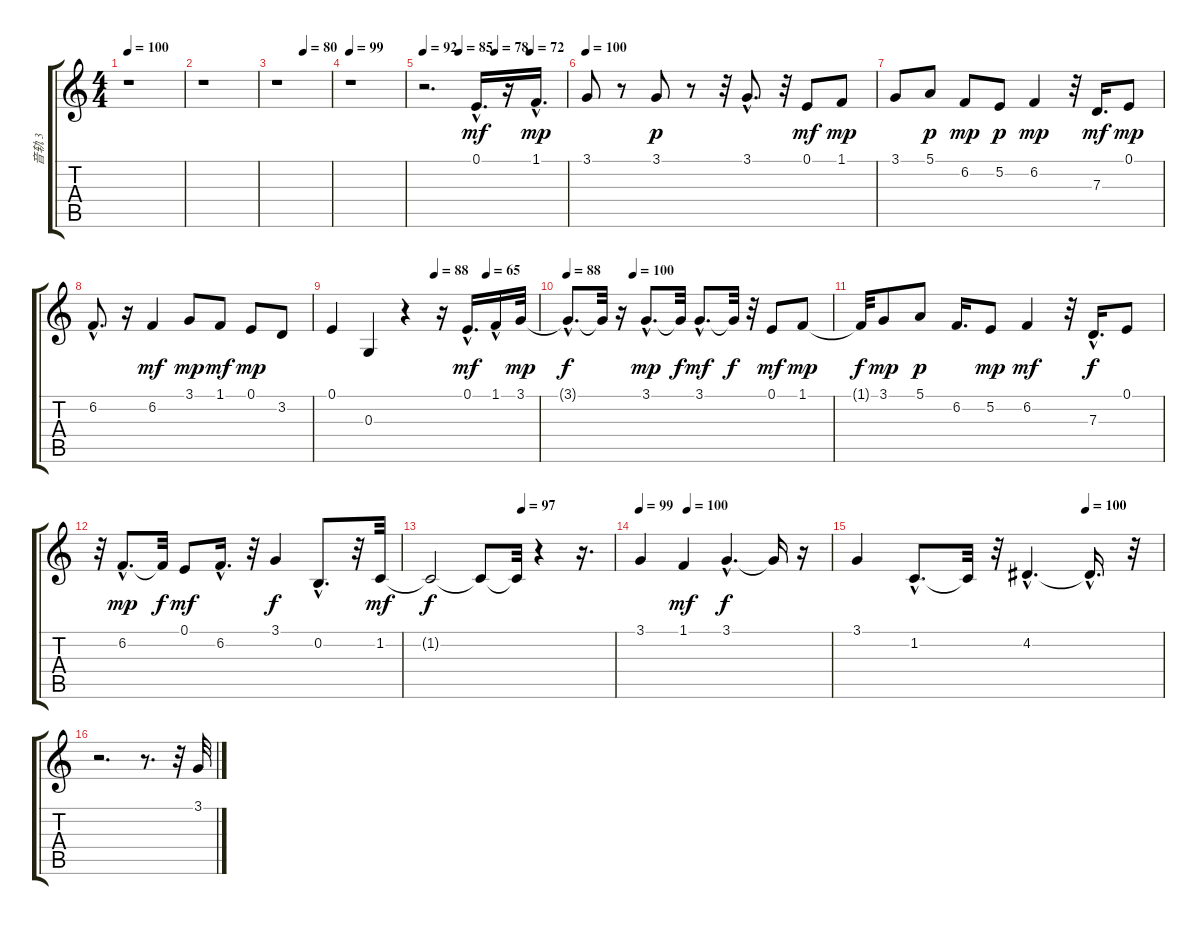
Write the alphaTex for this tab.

\track ("音轨 3" "音轨 3") {instrument electricgrandpiano}
\staff {score tabs}
\tuning (E4 B3 G3 D3 A2 E2) {hide}
\ts (4 4)
\tempo 100
\clef g2
\ks c
r.1{dy mf instrument electricgrandpiano} |
r.1 |
\tempo (80 0.5)
r.1 |
\tempo 99
r.1 |
\tempo 92
\tempo (85 0.25)
\tempo (78 0.5)
\tempo (72 0.75)
r.2{d} 0.1{hac}.16{d} r.16 1.1{hac}.16{d dy mp} |
\tempo 100
3.1.8 r.8 3.1.8{dy p} r.8 r.32 3.1{hac}.8{d} r.32 0.1.8{dy mf} 1.1.8{dy mp} |
3.1.8 5.1.8{dy p} 6.2.8{dy mp} 5.2.8{dy p} 6.2.4{dy mp} r.32 7.3.16{d dy mf} 0.1.8{dy mp} |
6.2{hac}.8{d} r.16 6.2.4{dy mf} 3.1.8{dy mp} 1.1.8{dy mf} 0.1.8{dy mp} 3.2.8 |
\tempo (88 0.5)
\tempo (65 0.75)
0.1.4 0.3.4 r.4 r.16 0.1{hac}.16{d dy mf} 1.1{hac}.16 3.1.32{dy mp} |
\tempo 88
\tempo (100 0.25)
3.1{hac t}.8{d dy f} 3.1{t}.32 r.16 3.1{hac}.8{d dy mp} 3.1{t}.32{dy f} 3.1{hac}.8{d dy mf} 3.1{t}.32{dy f} r.32 0.1.8{dy mf} 1.1.8{dy mp} |
1.1{t}.32{dy f} 3.1.8{dy mp} 5.1.8{dy p} 6.2.16{d} 5.2.8{dy mp} 6.2.4{dy mf} r.32 7.3{hac}.16{d dy f} 0.1.8 |
r.32 6.2{hac}.8{d dy mp} 6.2{t}.32{dy f} 0.1.8{dy mf} 6.2{hac}.16{d} r.32 3.1.4{dy f} 0.2{hac}.8{d} r.32 1.2.32{dy mf} |
\tempo (97 0.5)
1.2{t}.2{dy f} 1.2{t}.8 1.2{t}.32 r.4 r.16{d} |
\tempo 99
\tempo (100 0.25)
3.1.4 1.1.4{dy mf} 3.1{hac}.4{d dy f} 3.1{t}.16 r.16 |
\tempo (100 0.75)
3.1.4 1.2{hac}.8{d} 1.2{t}.32 r.32 4.2{hac}.4{d} 4.2{hac t}.16{d} r.32 |
r.2{d} r.8{d} r.32 3.1.32
